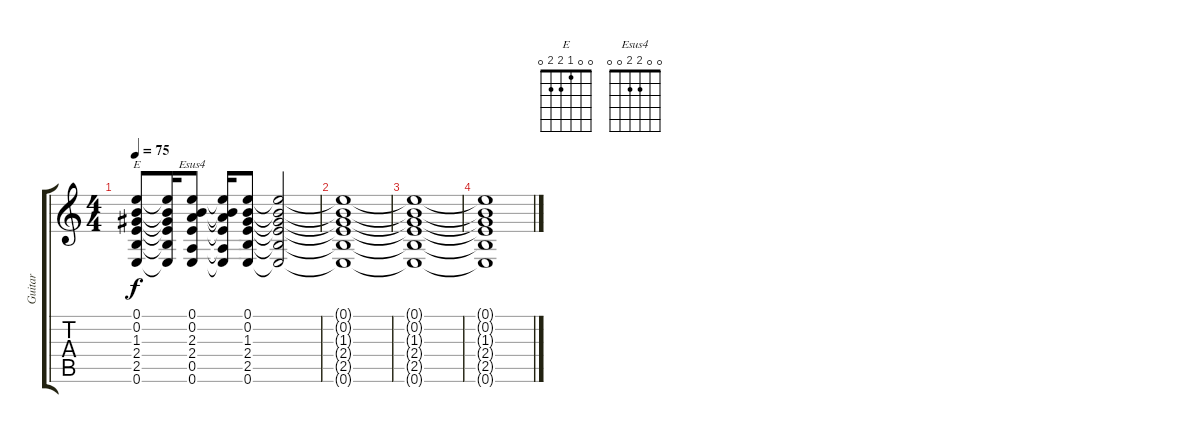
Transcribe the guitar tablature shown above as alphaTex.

\track ("Guitar" "Guitar") {instrument electricguitarjazz}
\staff {score tabs}
\tuning (E4 B3 G3 D3 A2 E2) {hide}
\chord ("E" 0 0 1 2 2 0)
\chord ("Esus4" 0 0 2 2 0 0)
\ts (4 4)
\tempo 75
\clef g2
\ks c
(0.1 0.2 1.3 2.4 2.5 0.6).8{ch "E" dy f} (0.1{t} 0.2{t} 1.3{t} 2.4{t} 2.5{t} 0.6{t}).16 (0.1 0.2 2.3 2.4 0.5 0.6).8{ch "Esus4"} (0.1{t} 0.2{t} 2.3{t} 2.4{t} 0.5{t} 0.6{t}).16 (0.1 0.2 1.3 2.4 2.5 0.6).8 (0.1{t} 0.2{t} 1.3{t} 2.4{t} 2.5{t} 0.6{t}).2 |
(0.1{t} 0.2{t} 1.3{t} 2.4{t} 2.5{t} 0.6{t}).1 |
(0.1{t} 0.2{t} 1.3{t} 2.4{t} 2.5{t} 0.6{t}).1 |
(0.1{t} 0.2{t} 1.3{t} 2.4{t} 2.5{t} 0.6{t}).1{volume 3}
